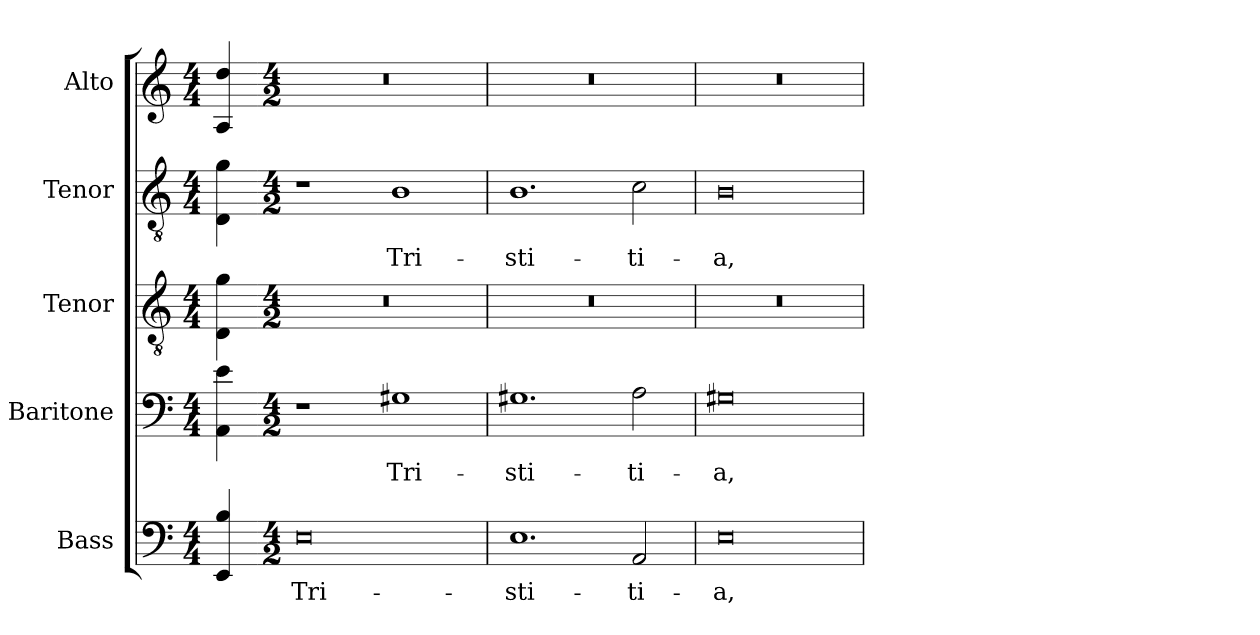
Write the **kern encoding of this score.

**kern	**text	**kern	**text	**kern	**kern	**text	**kern
*part5	*part5	*part4	*part4	*part3	*part2	*part2	*part1
*staff5	*staff5	*staff4	*staff4	*staff3	*staff2	*staff2	*staff1
*I"Bass	*	*I"Baritone	*	*I"Tenor	*I"Tenor	*	*I"Alto
*I'B.	*	*I'Bar.	*	*I'T.	*I'T.	*	*I'A.
!!LO:PB:g=z
*clefF4	*	*clefF4	*	*clefGv2	*clefGv2	*	*clefG2
*	*	*	*	*ITrd7c12	*ITrd7c12	*	*
*k[]	*	*k[]	*	*k[]	*k[]	*	*k[]
*C:	*	*C:	*	*C:	*C:	*	*C:
*M4/4	*	*M4/4	*	*M4/4	*M4/4	*	*M4/4
=	=	=	=	=	=	=	=
4EEi/ 4Bi	.	4AAi\ 4ei	.	4DDi\ 4Gi	4DDi\ 4Gi	.	4Ai/ 4ddi
=1-	=1-	=1-	=1-	=1-	=1-	=1-	=1-
*M4/2	*	*M4/2	*	*M4/2	*M4/2	*	*M4/2
!	!LO:LY:b:color=#000000	!	!	!LO:N:vis=1	!	!	!LO:N:vis=1
0Ei	Tri-	1r	.	0r	1r	.	0r
!	!	!	!LO:LY:b:color=#000000	!	!	!	!
!	!	!	!	!	!	!LO:LY:b:color=#000000	!
.	.	1G#Xi	Tri-	.	1BBi	Tri-	.
=2	=2	=2	=2	=2	=2	=2	=2
!	!LO:LY:b:color=#000000	!	!	!	!	!	!
!	!	!	!LO:LY:b:color=#000000	!LO:N:vis=1	!	!	!
!	!	!	!	!	!	!LO:LY:b:color=#000000	!LO:N:vis=1
1.Ei	-sti-	1.G#Xi	-sti-	0r	1.BBi	-sti-	0r
!	!LO:LY:b:color=#000000	!	!	!	!	!	!
!	!	!	!LO:LY:b:color=#000000	!	!	!	!
!	!	!	!	!	!	!LO:LY:b:color=#000000	!
2AAi/	-ti-	2Ai\	-ti-	.	2Ci\	-ti-	.
=3	=3	=3	=3	=3	=3	=3	=3
!	!LO:LY:b:color=#000000	!	!	!	!	!	!
!	!	!	!LO:LY:b:color=#000000	!LO:N:vis=1	!	!	!
!	!	!	!	!	!	!LO:LY:b:color=#000000	!LO:N:vis=1
0Ei	-a,	0G#Xi	-a,	0r	0BBi	-a,	0r
=	=	=	=	=	=	=	=
*-	*-	*-	*-	*-	*-	*-	*-
